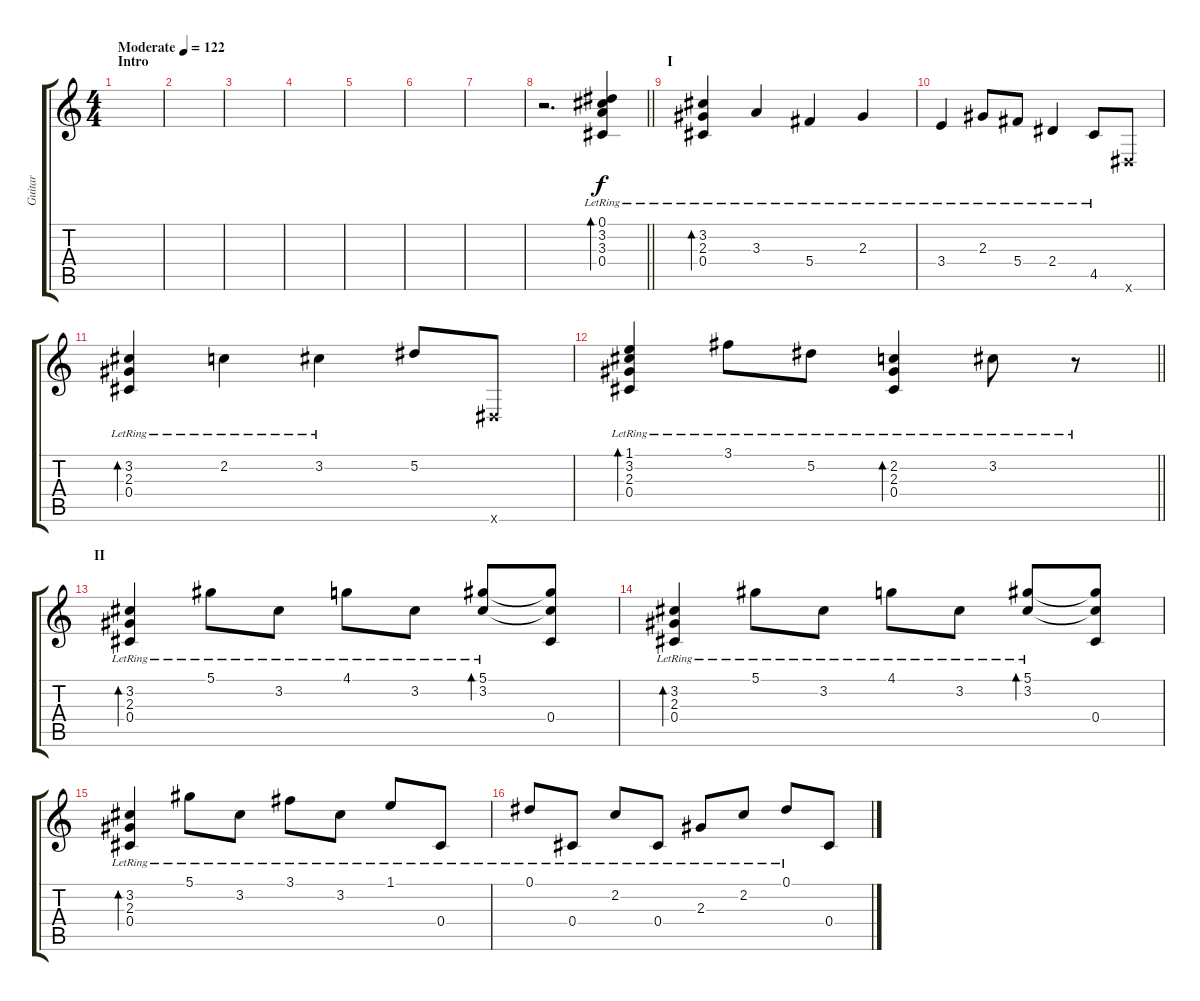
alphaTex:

\track ("Guitar" "Guitar") {instrument acousticguitarsteel}
\staff {score tabs}
\tuning (Eb4 Bb3 Gb3 Db3 Ab2 Eb2) {hide}
\ts (4 4)
\section ("" "Intro")
\tempo (122 "Moderate")
\clef g2
\ks c
|
|
|
|
|
|
|
\barLineRight lightlight
r.2{d} (0.1 3.2 3.3{lr} 0.4).4{bd 240} |
\section ("" "I")
(3.2{lr} 2.3{lr} 0.4{lr}).4{bd 120} 3.3{lr}.4 5.4{lr}.4 2.3{lr}.4 |
3.4{lr}.4 2.3{lr}.8 5.4{lr}.8 2.4{lr}.4 4.5{lr}.8 0.6{x}.8 |
(3.2{lr} 2.3{lr} 0.4{lr}).4{bd 120} 2.2{lr}.4 3.2{lr}.4 5.2.8 0.6{x}.8 |
\barLineRight lightlight
(1.1 3.2{lr} 2.3 0.4).4{bd 120} 3.1{lr}.8 5.2{lr}.8 (2.2{lr} 2.3 0.4).4{bd 120} 3.2{lr}.8 r.8 |
\section ("" "II")
(3.2{lr} 2.3{lr} 0.4{lr}).4{bd 120} 5.1{lr}.8 3.2{lr}.8 4.1{lr}.8 3.2{lr}.8 (5.1{lr} 3.2).8{bd 120} (5.1{t} 3.2{t} 0.4).8 |
(3.2{lr} 2.3{lr} 0.4{lr}).4{bd 120} 5.1{lr}.8 3.2{lr}.8 4.1{lr}.8 3.2{lr}.8 (5.1{lr} 3.2).8{bd 120} (5.1{t} 3.2{t} 0.4).8 |
(3.2{lr} 2.3{lr} 0.4{lr}).4{bd 120} 5.1{lr}.8 3.2{lr}.8 3.1{lr}.8 3.2{lr}.8 1.1{lr}.8 0.4{lr}.8 |
0.1{lr}.8 0.4{lr}.8 2.2{lr}.8 0.4{lr}.8 2.3{lr}.8 2.2{lr}.8 0.1{lr}.8 0.4.8
